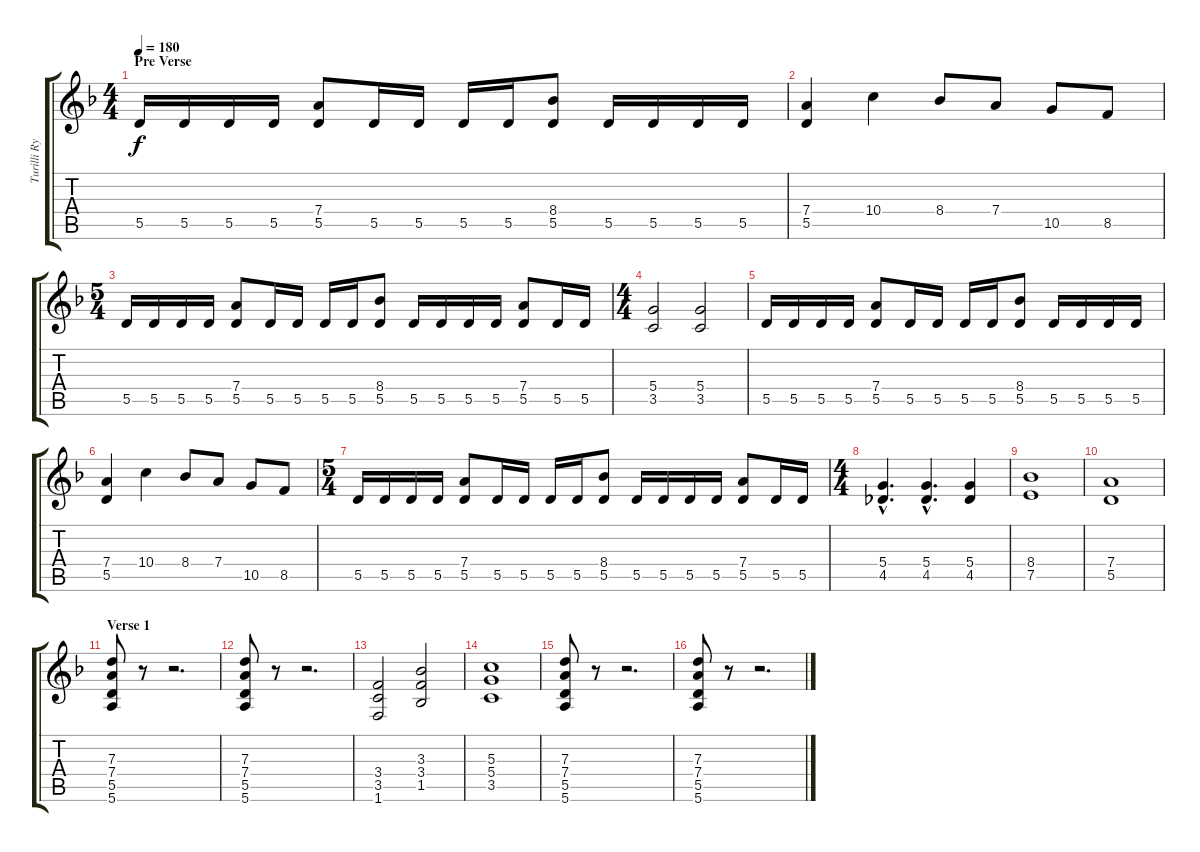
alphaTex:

\track ("Turilli Rythm" "Turilli Ry") {instrument distortionguitar}
\staff {score tabs}
\tuning (E4 B3 G3 D3 A2 E2) {hide}
\ts (4 4)
\section ("" "Pre Verse")
\tempo 180
\clef g2
\ks dminor
5.5.16{dy f} 5.5.16 5.5.16 5.5.16 (7.4 5.5).8 5.5.16 5.5.16 5.5.16 5.5.16 (8.4 5.5).8 5.5.16 5.5.16 5.5.16 5.5.16 |
(7.4 5.5).4 10.4.4 8.4.8 7.4.8 10.5.8 8.5.8 |
\ts (5 4)
5.5.16 5.5.16 5.5.16 5.5.16 (7.4 5.5).8 5.5.16 5.5.16 5.5.16 5.5.16 (8.4 5.5).8 5.5.16 5.5.16 5.5.16 5.5.16 (7.4 5.5).8 5.5.16 5.5.16 |
\ts (4 4)
(5.4 3.5).2 (5.4 3.5).2 |
5.5.16 5.5.16 5.5.16 5.5.16 (7.4 5.5).8 5.5.16 5.5.16 5.5.16 5.5.16 (8.4 5.5).8 5.5.16 5.5.16 5.5.16 5.5.16 |
(7.4 5.5).4 10.4.4 8.4.8 7.4.8 10.5.8 8.5.8 |
\ts (5 4)
5.5.16 5.5.16 5.5.16 5.5.16 (7.4 5.5).8 5.5.16 5.5.16 5.5.16 5.5.16 (8.4 5.5).8 5.5.16 5.5.16 5.5.16 5.5.16 (7.4 5.5).8 5.5.16 5.5.16 |
\ts (4 4)
(5.4{hac} 4.5{hac}).4{d} (5.4{hac} 4.5{hac}).4{d} (5.4 4.5).4 |
(8.4 7.5).1 |
(7.4 5.5).1 |
\section ("" "Verse 1")
(7.3 7.4 5.5 5.6).8 r.8 r.2{d} |
(7.3 7.4 5.5 5.6).8 r.8 r.2{d} |
(3.4 3.5 1.6).2 (3.3 3.4 1.5).2 |
(5.3 5.4 3.5).1 |
(7.3 7.4 5.5 5.6).8 r.8 r.2{d} |
(7.3 7.4 5.5 5.6).8 r.8 r.2{d}
